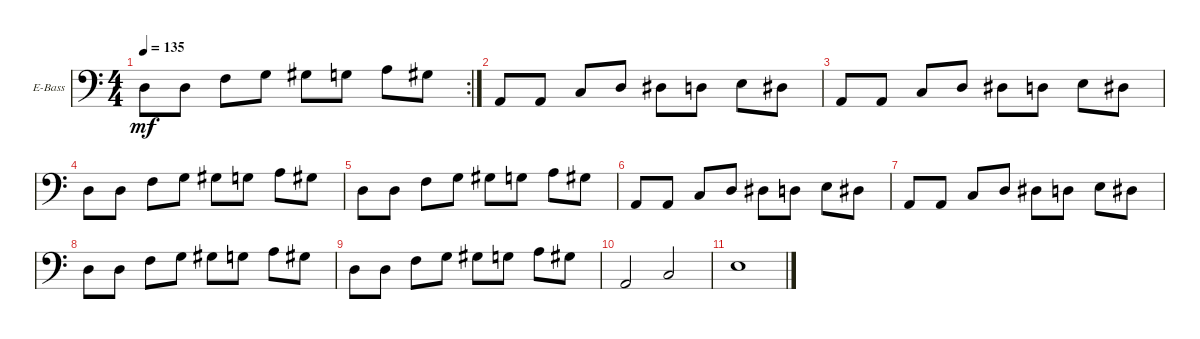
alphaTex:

\defaultSystemsLayout 4
\bracketExtendMode groupsimilarinstruments
\firstSystemTrackNameOrientation horizontal
\otherSystemsTrackNameOrientation horizontal
\track ("Electric Bass" "E-Bass") {instrument electricbassfinger}
\staff {score}
\tuning (G2 D2 A1 E1)
\rc 2
\ts (4 4)
\tempo 135
\clef f4
\ks c
5.3.8{dy mf} 5.3.8 8.3.8 5.2.8 6.2.8 5.2.8 7.2.8 6.2.8 |
5.4.8 5.4.8 8.4.8 5.3.8 6.3.8 5.3.8 7.3.8 6.3.8 |
5.4.8 5.4.8 8.4.8 5.3.8 6.3.8 5.3.8 7.3.8 6.3.8 |
5.3.8 5.3.8 8.3.8 5.2.8 6.2.8 5.2.8 7.2.8 6.2.8 |
5.3.8 5.3.8 8.3.8 5.2.8 6.2.8 5.2.8 7.2.8 6.2.8 |
5.4.8 5.4.8 8.4.8 5.3.8 6.3.8 5.3.8 7.3.8 6.3.8 |
5.4.8 5.4.8 8.4.8 5.3.8 6.3.8 5.3.8 7.3.8 6.3.8 |
5.3.8 5.3.8 8.3.8 5.2.8 6.2.8 5.2.8 7.2.8 6.2.8 |
5.3.8 5.3.8 8.3.8 5.2.8 6.2.8 5.2.8 7.2.8 6.2.8 |
5.4.2 8.4.2 |
7.3.1
